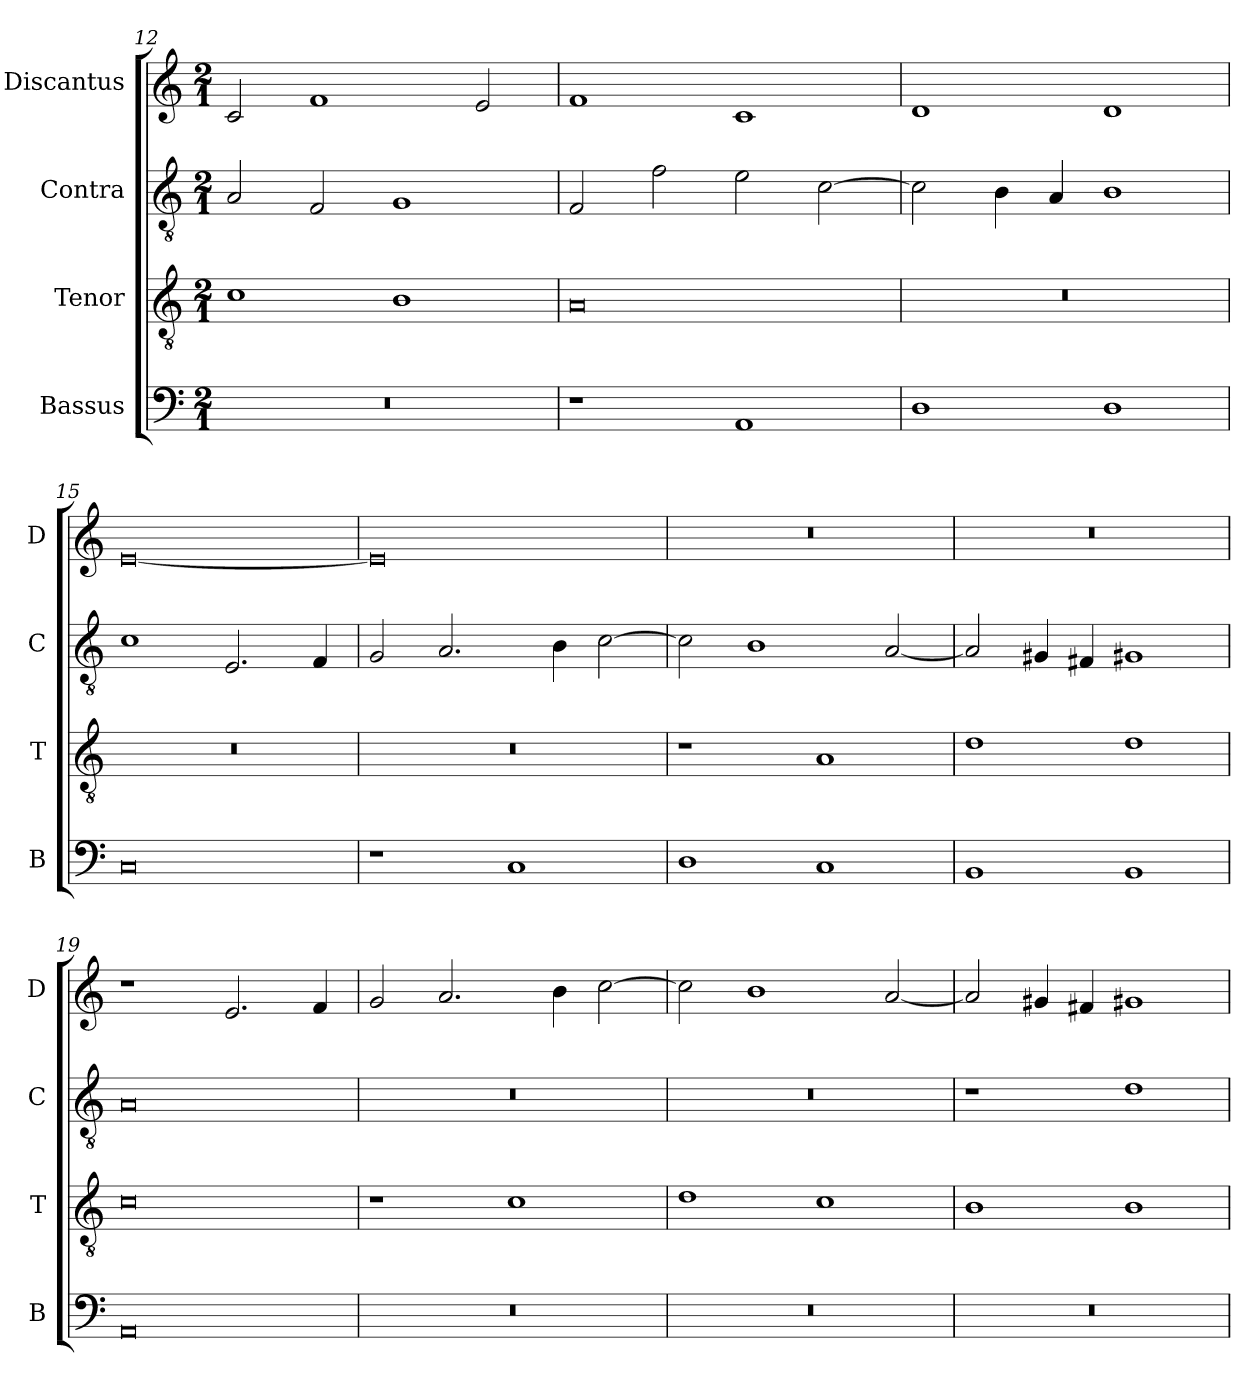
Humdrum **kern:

**kern	**kern	**kern	**kern
*part4	*part3	*part2	*part1
*staff4	*staff3	*staff2	*staff1
*I"Bassus	*I"Tenor	*I"Contra	*I"Discantus
*I'B	*I'T	*I'C	*I'D
*clefF4	*clefGv2	*clefGv2	*clefG2
*k[]	*k[]	*k[]	*k[]
*M2/1	*M2/1	*M2/1	*M2/1
=12	=12	=12	=12
0r	1c	2A/	2c/
.	.	2F/	1f
.	1B	1G	.
.	.	.	2e/
=13	=13	=13	=13
1r	0A	2F/	1f
.	.	2f\	.
1AA	.	2e\	1c
.	.	[2c\	.
=14	=14	=14	=14
1D	0r	2c\]	1d
.	.	4B\	.
.	.	4A/	.
1D	.	1B	1d
=15	=15	=15	=15
0C	0r	1c	[0e
.	.	2.E/	.
.	.	4F/	.
=16	=16	=16	=16
1r	0r	2G/	0e]
.	.	2.A/	.
1C	.	.	.
.	.	4B\	.
.	.	[2c\	.
=17	=17	=17	=17
1D	1r	2c\]	0r
.	.	1B	.
1C	1A	.	.
.	.	[2A/	.
=18	=18	=18	=18
1BB	1d	2A/]	0r
.	.	4G#X/	.
.	.	4F#X/	.
1BB	1d	1G#X	.
=19	=19	=19	=19
0AA	0c	0A	1r
.	.	.	2.e/
.	.	.	4f/
=20	=20	=20	=20
0r	1r	0r	2g/
.	.	.	2.a/
.	1c	.	.
.	.	.	4b\
.	.	.	[2cc\
=21	=21	=21	=21
0r	1d	0r	2cc\]
.	.	.	1b
.	1c	.	.
.	.	.	[2a/
=22	=22	=22	=22
0r	1B	1r	2a/]
.	.	.	4g#X/
.	.	.	4f#X/
.	1B	1d	1g#X
=	=	=	=
*-	*-	*-	*-
